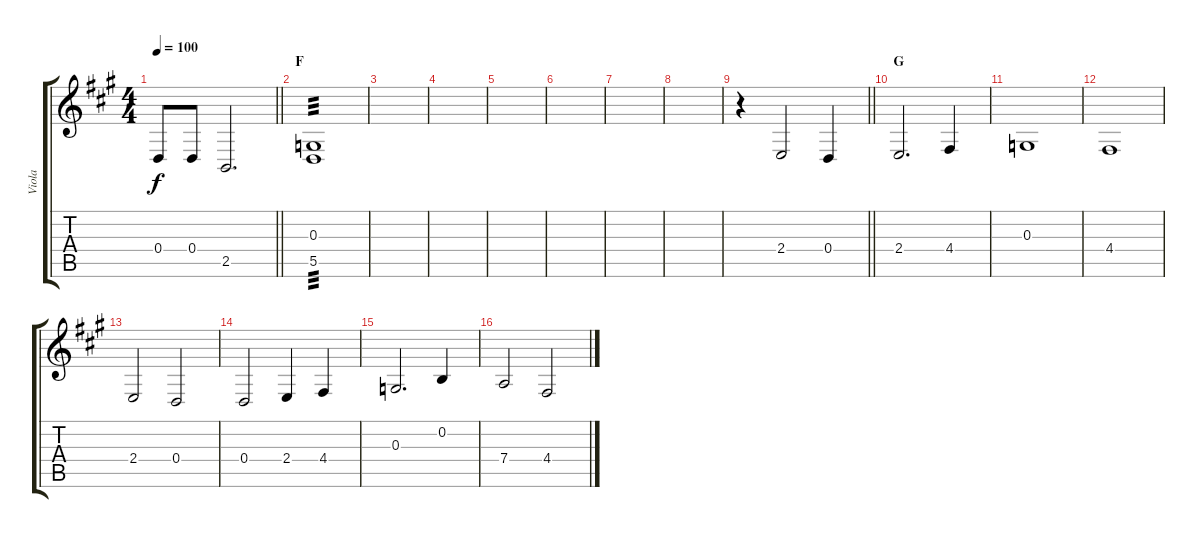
\track ("Viola" "Viola") {instrument viola}
\staff {score tabs}
\tuning (E4 B3 G3 D3 A2 E2) {hide}
\ts (4 4)
\tempo 100
\clef g2
\barLineRight lightlight
\ks a
0.4{t}.8{dy f} 0.4.8 2.5.2{d volume 4} |
\section ("" "F")
(0.3 5.5).1{tp 3 volume 12} |
|
|
|
|
|
|
\barLineRight lightlight
r.4{volume 7} 2.4.2{volume 10} 0.4.4 |
\section ("" "G")
2.4.2{d} 4.4.4 |
0.3.1 |
4.4.1 |
2.4.2 0.4.2 |
0.4.2 2.4.4 4.4.4 |
0.3.2{d} 0.2.4 |
7.4.2 4.4.2
